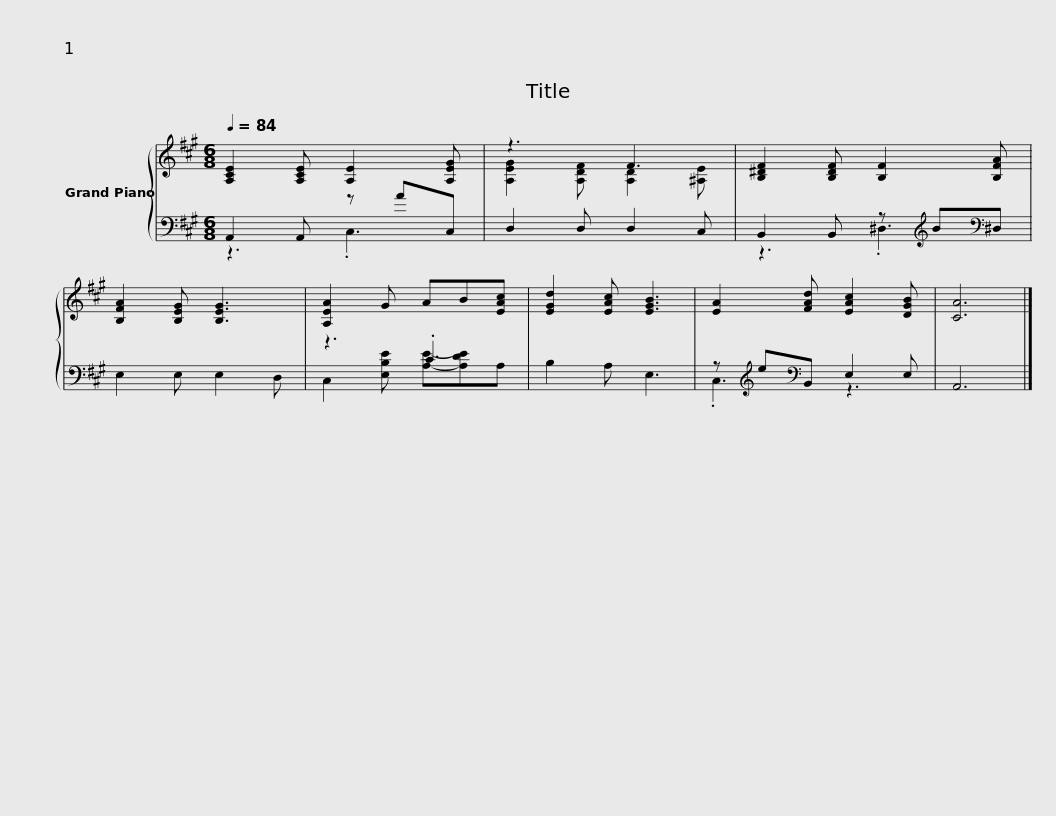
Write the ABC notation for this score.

X:1
%%score { ( 1 4 ) | ( 2 3 ) }
L:1/8
Q:1/4=84
M:6/8
I:linebreak $
K:A
V:1 treble
V:4 treble
V:2 bass
V:3 bass
V:1
 [A,CE]2 [A,CE] [A,E]2 [A,EG] | z3 F3 | [B,^DF]2 [B,DF] [B,F]2 [B,FA] | [B,FA]2 [B,EG] [B,EG]3 | [A,EA]2 G AB[EAc] | %5
 [EGd]2 [EAc] [EGB]3 |$ [EA]2 [FAd] [EAc]2 [DGB] | [CA]6 |] %8
V:2
 A,,2 A,, z AC, | D,2 D, D,2 C, | B,,2 B,, z[K:treble] B[K:bass]^D, | E,2 E, E,2 D, | z3 .C3 | %5
 B,2 A, E,3 |$ z[K:treble] e[K:bass]B,, E,2 E, | A,,6 |] %8
V:3
 z3 .C,3 | x6 | z3 .^D,3[K:treble][K:bass] | x6 | C,2 [E,B,E] [A,E]-[A,DE]A, | %5
 x6 |$ .C,3[K:treble][K:bass] z3 | x6 |] %8
V:4
 x6 | [A,EG]2 [A,DF] [A,D]2 [^A,E] | x6 | x6 | x6 | %5
 x6 |$ x6 | x6 |] %8
